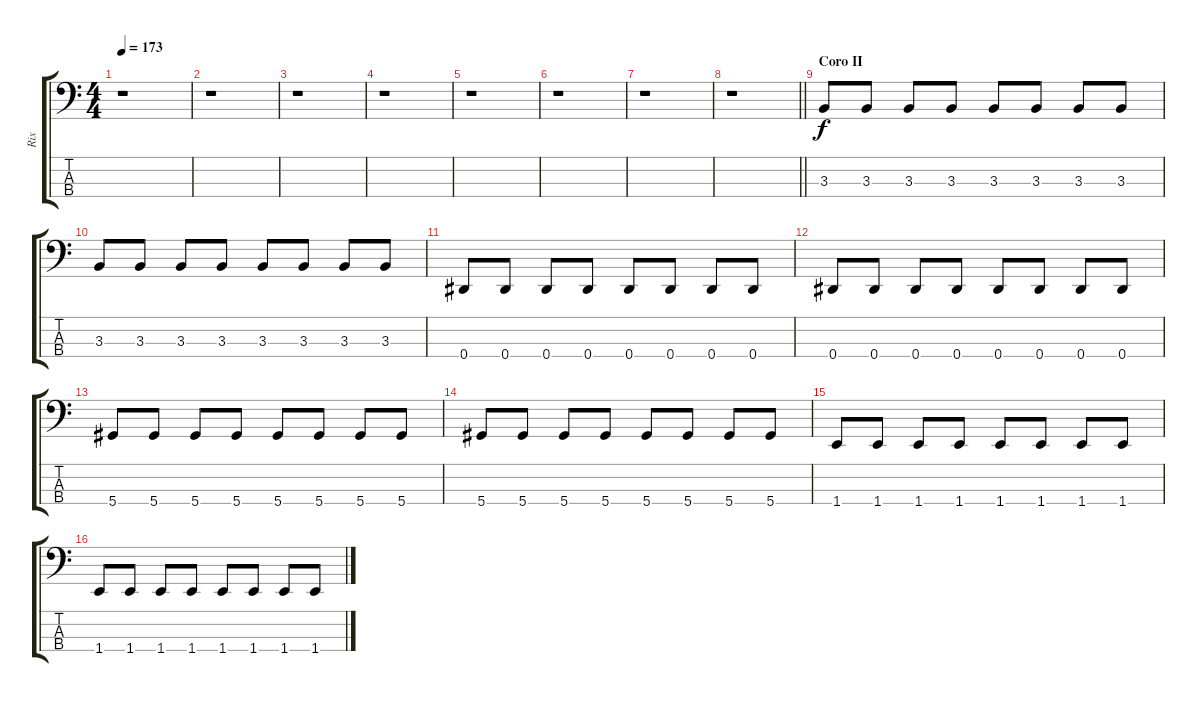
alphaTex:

\track ("Rix" "Rix") {instrument electricbasspick}
\staff {score tabs}
\tuning (Gb2 Db2 Ab1 Eb1) {hide}
\ts (4 4)
\tempo 173
\clef f4
\ks c
r.1{dy f} |
r.1 |
r.1 |
r.1 |
r.1 |
r.1 |
r.1 |
\barLineRight lightlight
r.1 |
\section ("" "Coro II")
3.3.8 3.3.8 3.3.8 3.3.8 3.3.8 3.3.8 3.3.8 3.3.8 |
3.3.8 3.3.8 3.3.8 3.3.8 3.3.8 3.3.8 3.3.8 3.3.8 |
0.4.8 0.4.8 0.4.8 0.4.8 0.4.8 0.4.8 0.4.8 0.4.8 |
0.4.8 0.4.8 0.4.8 0.4.8 0.4.8 0.4.8 0.4.8 0.4.8 |
5.4.8 5.4.8 5.4.8 5.4.8 5.4.8 5.4.8 5.4.8 5.4.8 |
5.4.8 5.4.8 5.4.8 5.4.8 5.4.8 5.4.8 5.4.8 5.4.8 |
1.4.8 1.4.8 1.4.8 1.4.8 1.4.8 1.4.8 1.4.8 1.4.8 |
1.4.8 1.4.8 1.4.8 1.4.8 1.4.8 1.4.8 1.4.8 1.4.8
